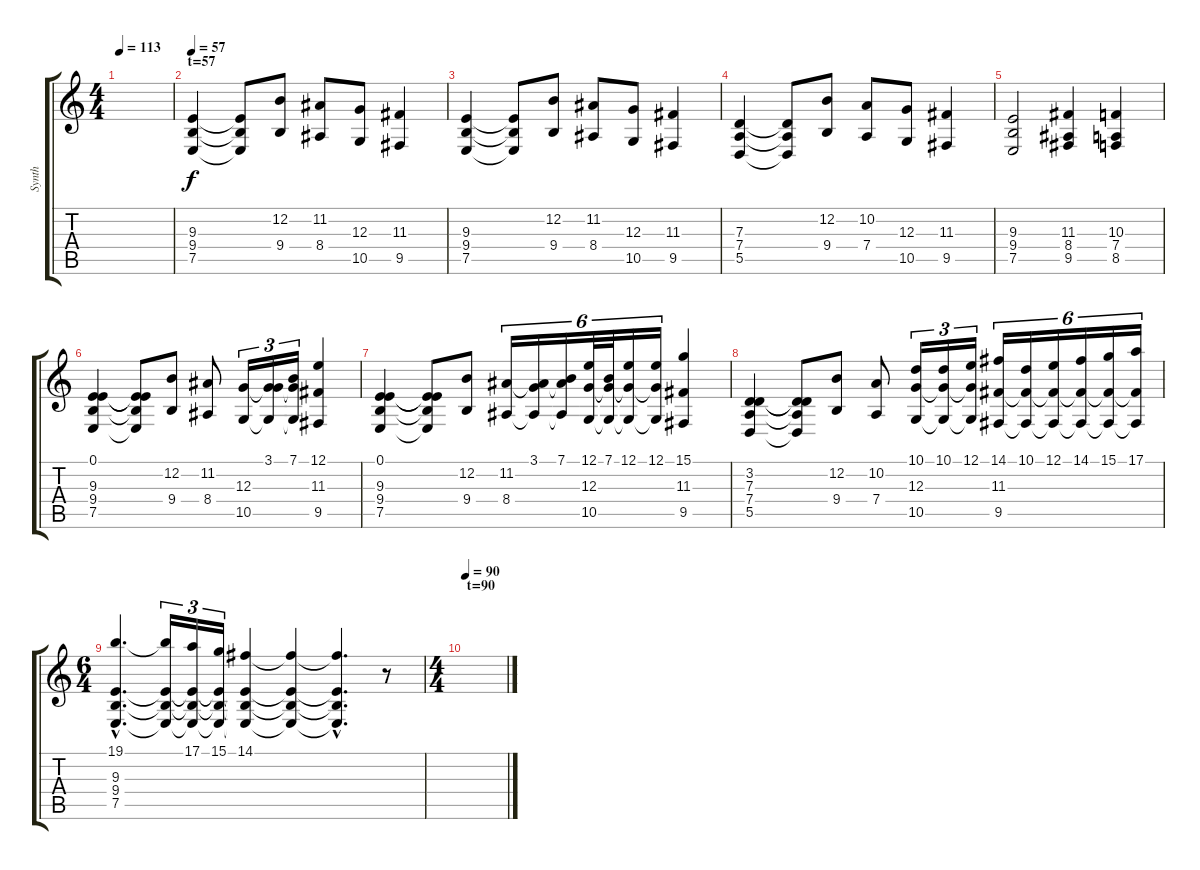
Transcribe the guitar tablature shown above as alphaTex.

\track ("Synth" "Synth") {instrument synthstrings1}
\staff {score tabs}
\tuning (E4 B3 G3 D3 A2 E2) {hide}
\ts (4 4)
\tempo 113
\clef g2
\ks c
|
\section ("" "t=57")
\tempo 57
(9.3 9.4 7.5).4 (9.3{t} 9.4{t} 7.5{t}).8 (12.2 9.4).8 (11.2 8.4).8 (12.3 10.5).8 (11.3 9.5).4 |
(9.3 9.4 7.5).4 (9.3{t} 9.4{t} 7.5{t}).8 (12.2 9.4).8 (11.2 8.4).8 (12.3 10.5).8 (11.3 9.5).4 |
(7.3 7.4 5.5).4 (7.3{t} 7.4{t} 5.5{t}).8 (12.2 9.4).8 (10.2 7.4).8 (12.3 10.5).8 (11.3 9.5).4 |
(9.3 9.4 7.5).2 (11.3 8.4 9.5).4 (10.3 7.4 8.5).4 |
(0.1 9.3 9.4 7.5).4 (0.1{t} 9.3{t} 9.4{t} 7.5{t}).8 (12.2 9.4).8 (11.2 8.4).8 (12.3 10.5).16{tu (3 2)} (3.1 12.3{t} 10.5{t}).16{tu (3 2)} (7.1 12.3{t} 10.5{t}).16{tu (3 2)} (12.1 11.3 9.5).4 |
(0.1 9.3 9.4 7.5).4 (0.1{t} 9.3{t} 9.4{t} 7.5{t}).8 (12.2 9.4).8 (11.2 8.4).16{tu (6 4)} (3.1 11.2{t} 8.4{t}).16{tu (6 4)} (7.1 11.2{t} 8.4{t}).16{tu (6 4)} (12.1 12.3 10.5).32{tu (6 4)} (7.1 12.3{t} 10.5{t}).32{tu (6 4)} (12.1 12.3{t} 10.5{t}).16{tu (6 4)} (12.1 12.3{t} 10.5{t}).16{tu (6 4)} (15.1 11.3 9.5).4 |
(3.2 7.3 7.4 5.5).4 (3.2{t} 7.3{t} 7.4{t} 5.5{t}).8 (12.2 9.4).8 (10.2 7.4).8 (10.1 12.3 10.5).16{tu (3 2)} (10.1 12.3{t} 10.5{t}).16{tu (3 2)} (12.1 12.3{t} 10.5{t}).16{tu (3 2)} (14.1 11.3 9.5).16{tu (6 4)} (10.1 11.3{t} 9.5{t}).16{tu (6 4)} (12.1 11.3{t} 9.5{t}).16{tu (6 4)} (14.1 11.3{t} 9.5{t}).16{tu (6 4)} (15.1 11.3{t} 9.5{t}).16{tu (6 4)} (17.1 11.3{t} 9.5{t}).16{tu (6 4)} |
\ts (6 4)
(19.1{hac} 9.3{hac} 9.4{hac} 7.5{hac}).4{d} (19.1{t} 9.3{t} 9.4{t} 7.5{t}).16{tu (3 2)} (17.1 9.3{t} 9.4{t} 7.5{t}).16{tu (3 2)} (15.1 9.3{t} 9.4{t} 7.5{t}).16{tu (3 2)} (14.1 9.3{t} 9.4{t} 7.5{t}).4 (14.1{t} 9.3{t} 9.4{t} 7.5{t}).4 (14.1{hac t} 9.3{hac t} 9.4{hac t} 7.5{hac t}).4{d} r.8 |
\ts (4 4)
\section ("" "t=90")
\tempo 90
